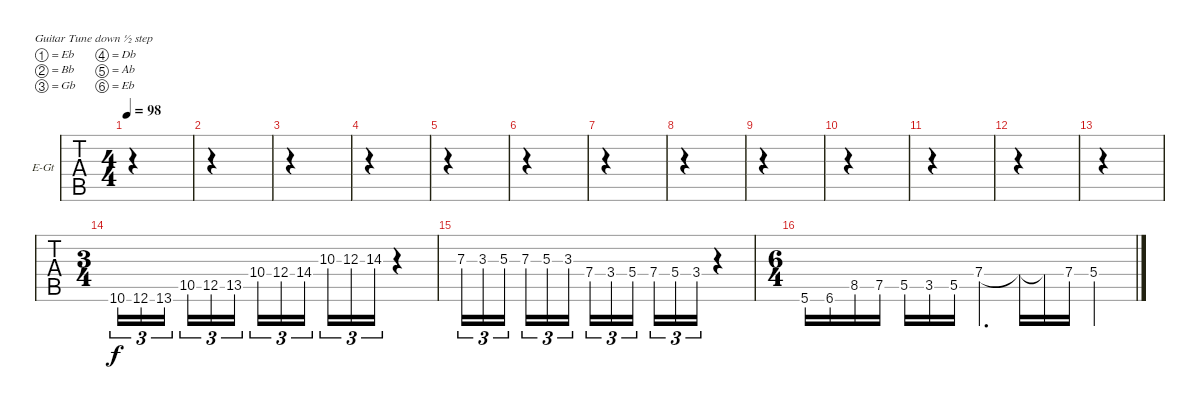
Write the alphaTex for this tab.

\defaultSystemsLayout 4
\bracketExtendMode groupsimilarinstruments
\firstSystemTrackNameOrientation horizontal
\otherSystemsTrackNameOrientation horizontal
\track ("Electric Guitar" "E-Gt") {instrument distortionguitar}
\staff {tabs}
\tuning (Eb4 Bb3 Gb3 Db3 Ab2 Eb2)
\ts (4 4)
\tempo 98
\clef g2
\scale
0.333333
\ks c
|
\scale
0.333333 |
\scale
0.333333 |
\scale
0.333333 |
\scale
0.333333 |
\scale
0.333333 |
\scale
0.333333 |
\scale
0.333333 |
\scale
0.333333 |
\scale
0.333333 |
\scale
0.333333 |
|
|
\ts (3 4)
\scale
0.333333 10.6.16{tu (3 2)} 12.6.16{tu (3 2)} 13.6.16{tu (3 2)} 10.5.16{tu (3 2)} 12.5.16{tu (3 2)} 13.5.16{tu (3 2)} 10.4.16{tu (3 2)} 12.4.16{tu (3 2)} 14.4.16{tu (3 2)} 10.3.16{tu (3 2)} 12.3.16{tu (3 2)} 14.3.16{tu (3 2)} r.4 |
\scale
0.333333 7.3.16{tu (3 2)} 3.3.16{tu (3 2)} 5.3.16{tu (3 2)} 7.3.16{tu (3 2)} 5.3.16{tu (3 2)} 3.3.16{tu (3 2)} 7.4.16{tu (3 2)} 3.4.16{tu (3 2)} 5.4.16{tu (3 2)} 7.4.16{tu (3 2)} 5.4.16{tu (3 2)} 3.4.16{tu (3 2)} r.4 |
\ts (6 4)
\scale
0.333333 5.6.16 6.6.16 8.5.16 7.5.16 5.5.16 3.5.16 5.5.16 7.4.4{d} 7.4{t}.16 7.4{t}.16 7.4.16 5.4.2
